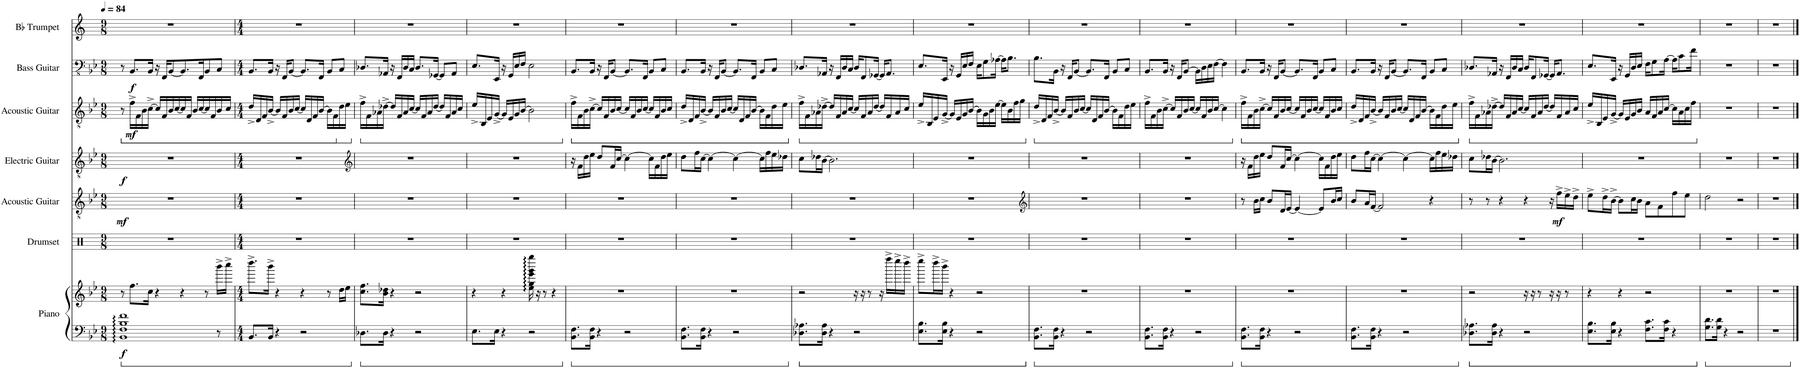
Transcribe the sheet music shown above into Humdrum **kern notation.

**kern	**kern	**dynam	**kern	**kern	**dynam	**kern	**dynam	**kern	**dynam	**kern	**dynam	**kern
*part7	*part7	*part7	*part6	*part5	*part5	*part4	*part4	*part3	*part3	*part2	*part2	*part1
*staff8	*staff7	*staff7/8	*staff6	*staff5	*staff5	*staff4	*staff4	*staff3	*staff3	*staff2	*staff2	*staff1
*I"Piano	*	*	*I"Drumset	*I"Acoustic Guitar	*	*I"Electric Guitar	*	*I"Acoustic Guitar	*	*I"Bass Guitar	*	*I"Bb Trumpet
*I'Pno.	*	*	*I'Drs.	*I'Guit.	*	*I'El. Guit.	*	*I'Guit.	*	*I'B. Guit.	*	*I'Bb Tpt.
*clefF4	*clefG2	*	*clefX	*clefGv2	*	*clefGv2	*	*clefGv2	*	*clefFv4	*	*clefG2
*	*	*	*	*	*	*	*	*	*	*	*	*Trd1c2
*k[b-e-]	*k[b-e-]	*	*k[b-e-]	*k[b-e-]	*	*k[b-e-]	*	*k[b-e-]	*	*k[b-e-]	*	*k[]
*M9/8	*M9/8	*	*M9/8	*M9/8	*	*M9/8	*	*M9/8	*	*M9/8	*	*M9/8
*MM84	*MM84	*	*MM84	*MM84	*	*MM84	*	*MM84	*	*MM84	*	*MM84
*	*	*	*	*	*	*	*	*ped	*	*	*	*
=1	=1	=1	=1	=1	=1	=1	=1	=1	=1	=1	=1	=1
!	!	!LO:DY:b=2	!	!	!LO:DY:b	!	!LO:DY:b	!	!	!	!	!
1BB-:: 1F:: 1B-:: 1f::	8r	f	8%9r	8%9r	mf	8%9r	f	8r	.	8r	.	8%9r
*	*	*	*	*	*	*	*	*ped	*	*	*	*
!	!	!	!	!	!	!	!	!	!LO:DY:b	!	!LO:DY:b	!
.	8.ff\L	.	.	.	.	.	.	16f^\LL	mf	8.BBB-/L	f	.
.	.	.	.	.	.	.	.	16F\	.	.	.	.
.	.	.	.	.	.	.	.	16B-\	.	.	.	.
.	16cc\Jk	.	.	.	.	.	.	[16c^\JJ	.	16BBB-/Jk	.	.
.	4r	.	.	.	.	.	.	16c/LL]	.	16r	.	.
.	.	.	.	.	.	.	.	16F/	.	16FFF/KL	.	.
.	.	.	.	.	.	.	.	16B-/	.	[8BBB-/	.	.
.	.	.	.	.	.	.	.	[16c/	.	.	.	.
.	4r	.	.	.	.	.	.	16c/]	.	8.BBB-/]	.	.
.	.	.	.	.	.	.	.	16F/JJ	.	.	.	.
.	.	.	.	.	.	.	.	16B-/LL	.	.	.	.
.	.	.	.	.	.	.	.	[16c/	.	16FFF/K	.	.
.	8r	.	.	.	.	.	.	16c/]	.	8BBB-/	.	.
.	.	.	.	.	.	.	.	16F/	.	.	.	.
8r	16bbb-^\LL	.	.	.	.	.	.	16B-/	.	8CC/J	.	.
.	16cccc^\JJ	.	.	.	.	.	.	16c/JJ	.	.	.	.
=2	=2	=2	=2	=2	=2	=2	=2	=2	=2	=2	=2	=2
*M4/4	*M4/4	*	*M4/4	*M4/4	*	*M4/4	*	*M4/4	*	*M4/4	*	*M4/4
8.BB-/L	8.dddd^\L	.	1r	1r	.	1r	.	16d^/LL	.	8.BBB-/L	.	1r
.	.	.	.	.	.	.	.	16D/	.	.	.	.
.	.	.	.	.	.	.	.	16F/	.	.	.	.
16BB-/Jk	16bbb-^\Jk	.	.	.	.	.	.	[16B-^/JJ	.	16BBB-/Jk	.	.
4r	4r	.	.	.	.	.	.	16B-/LL]	.	16r	.	.
.	.	.	.	.	.	.	.	16F/	.	16FFF/KL	.	.
.	.	.	.	.	.	.	.	16B-/	.	[8BBB-/J	.	.
.	.	.	.	.	.	.	.	[16c/JJ	.	.	.	.
2r	4r	.	.	.	.	.	.	16c/LL]	.	8.BBB-/L]	.	.
.	.	.	.	.	.	.	.	16D/	.	.	.	.
.	.	.	.	.	.	.	.	16F/	.	.	.	.
.	.	.	.	.	.	.	.	[16B-/JJ	.	16FFF/Jk	.	.
.	8r	.	.	.	.	.	.	16B-\LL]	.	8BBB-/L	.	.
.	.	.	.	.	.	.	.	16F\	.	.	.	.
*	*	*	*	*	*	*	*	*Xped	*	*	*	*
.	16dd\LL	.	.	.	.	.	.	16d\	.	8CC/J	.	.
.	16ee-\JJ	.	.	.	.	.	.	16e-\JJ	.	.	.	.
=3	=3	=3	=3	=3	=3	=3	=3	=3	=3	=3	=3	=3
*	*	*	*	*	*	*clefG2	*	*	*	*	*	*
*	*	*	*	*	*	*	*	*Xped	*	*	*	*
*	*	*	*	*	*	*	*	*ped	*	*	*	*
8.D-X\L	8.cc\ 8.ff\L	.	1r	1r	.	1r	.	16f^\LL	.	8.DD-X/L	.	1r
.	.	.	.	.	.	.	.	16F\	.	.	.	.
.	.	.	.	.	.	.	.	16A-X\	.	.	.	.
16D-\Jk	16b-\ 16dd-X\Jk	.	.	.	.	.	.	[16d-X^\JJ	.	16AAA-X/Jk	.	.
4r	4r	.	.	.	.	.	.	16d-/LL]	.	16r	.	.
.	.	.	.	.	.	.	.	16F/	.	16FFF/LL	.	.
.	.	.	.	.	.	.	.	16A-/	.	16DD-/	.	.
.	.	.	.	.	.	.	.	[16c/JJ	.	16CC/JJ	.	.
2r	2r	.	.	.	.	.	.	16c/LL]	.	8.DD-/L	.	.
.	.	.	.	.	.	.	.	16F/	.	.	.	.
.	.	.	.	.	.	.	.	16A-/	.	.	.	.
.	.	.	.	.	.	.	.	[16d-/JJ	.	[16GGG-X/Jk	.	.
.	.	.	.	.	.	.	.	16d-/LL]	.	8GGG-/L]	.	.
.	.	.	.	.	.	.	.	16F/	.	.	.	.
.	.	.	.	.	.	.	.	16A-/	.	8AAA-/J	.	.
.	.	.	.	.	.	.	.	16c/JJ	.	.	.	.
=4	=4	=4	=4	=4	=4	=4	=4	=4	=4	=4	=4	=4
8.E-\L	4r	.	1r	1r	.	1r	.	16e-^/LL	.	8.EE-/L	.	1r
.	.	.	.	.	.	.	.	16BB-/	.	.	.	.
.	.	.	.	.	.	.	.	16E-/	.	.	.	.
16E-\Jk	.	.	.	.	.	.	.	[16G^/JJ	.	16EEE-/Jk	.	.
4r	4r	.	.	.	.	.	.	16G/LL]	.	16r	.	.
.	.	.	.	.	.	.	.	16E-/	.	16GGG/LL	.	.
.	.	.	.	.	.	.	.	16G/	.	16EE-/	.	.
.	.	.	.	.	.	.	.	[16B-/JJ	.	16FF/JJ	.	.
2r	16ee-\:: 16gg\:: 16eee-\:: 16ggg\:: 16gggg\::	.	.	.	.	.	.	2B-\]	.	2EE-\	.	.
.	16r	.	.	.	.	.	.	.	.	.	.	.
.	8r	.	.	.	.	.	.	.	.	.	.	.
.	4r	.	.	.	.	.	.	.	.	.	.	.
=5	=5	=5	=5	=5	=5	=5	=5	=5	=5	=5	=5	=5
*	*	*	*	*	*	*	*	*Xped	*	*	*	*
*	*	*	*	*	*	*	*	*ped	*	*	*	*
8.BB-\ 8.F\L	1r	.	1r	1r	.	16r	.	16f^\LL	.	8.BBB-/L	.	1r
*	*	*	*	*	*	*	*	*ped	*	*	*	*
.	.	.	.	.	.	16f\LL	.	16F\	.	.	.	.
.	.	.	.	.	.	16dd\	.	16B-\	.	.	.	.
16BB-\ 16F\Jk	.	.	.	.	.	16ee-\JJ	.	[16c^\JJ	.	16BBB-/Jk	.	.
4r	.	.	.	.	.	8dd/L	.	16c/LL]	.	16r	.	.
.	.	.	.	.	.	.	.	16F/	.	16FFF/KL	.	.
.	.	.	.	.	.	16f/L	.	16B-/	.	[8BBB-/J	.	.
.	.	.	.	.	.	[16cc/JJ	.	[16c/JJ	.	.	.	.
2r	.	.	.	.	.	4cc\_	.	16c/LL]	.	8.BBB-/L]	.	.
.	.	.	.	.	.	.	.	16F/	.	.	.	.
.	.	.	.	.	.	.	.	16B-/	.	.	.	.
.	.	.	.	.	.	.	.	[16c/JJ	.	16FFF/Jk	.	.
.	.	.	.	.	.	16cc\LL]	.	16c/LL]	.	8BBB-/L	.	.
.	.	.	.	.	.	16f\	.	16F/	.	.	.	.
.	.	.	.	.	.	16dd\	.	16B-/	.	8CC/J	.	.
.	.	.	.	.	.	16ee-\JJ	.	16c/JJ	.	.	.	.
=6	=6	=6	=6	=6	=6	=6	=6	=6	=6	=6	=6	=6
8.BB-\ 8.F\L	1r	.	1r	1r	.	8dd\L	.	16d^/LL	.	8.BBB-/L	.	1r
.	.	.	.	.	.	.	.	16D/	.	.	.	.
.	.	.	.	.	.	16ff\L	.	16F/	.	.	.	.
16BB-\ 16F\Jk	.	.	.	.	.	[16cc\JJ	.	[16B-^/JJ	.	16BBB-/Jk	.	.
4r	.	.	.	.	.	4cc\_	.	16B-/LL]	.	16r	.	.
.	.	.	.	.	.	.	.	16F/	.	16FFF/KL	.	.
.	.	.	.	.	.	.	.	16B-/	.	[8BBB-/J	.	.
.	.	.	.	.	.	.	.	[16c/JJ	.	.	.	.
2r	.	.	.	.	.	4cc\_	.	16c/LL]	.	8.BBB-/L]	.	.
.	.	.	.	.	.	.	.	16D/	.	.	.	.
.	.	.	.	.	.	.	.	16F/	.	.	.	.
.	.	.	.	.	.	.	.	[16B-/JJ	.	16FFF/Jk	.	.
.	.	.	.	.	.	16cc\LL]	.	16B-\LL]	.	8BBB-/L	.	.
.	.	.	.	.	.	16ff\	.	16F\	.	.	.	.
.	.	.	.	.	.	16ee-\	.	16d\	.	8CC/J	.	.
.	.	.	.	.	.	16dd-X\JJ	.	16e-\JJ	.	.	.	.
=7	=7	=7	=7	=7	=7	=7	=7	=7	=7	=7	=7	=7
*	*	*	*	*	*	*	*	*Xped	*	*	*	*
*	*	*	*	*	*	*	*	*Xped	*	*	*	*
*	*	*	*	*	*	*	*	*ped	*	*	*	*
8.D-X\ 8.A-X\L	2r	.	1r	1r	.	8cc\L	.	16f^\LL	.	8.DD-X/L	.	1r
.	.	.	.	.	.	.	.	16F\	.	.	.	.
.	.	.	.	.	.	16dd-X\L	.	16A-X\	.	.	.	.
16D-\ 16A-\Jk	.	.	.	.	.	[16b-\JJ	.	[16d-X^\JJ	.	16AAA-X/Jk	.	.
4r	.	.	.	.	.	2.b-\]	.	16d-/LL]	.	16r	.	.
.	.	.	.	.	.	.	.	16F/	.	16FFF/LL	.	.
.	.	.	.	.	.	.	.	16A-/	.	16DD-/	.	.
.	.	.	.	.	.	.	.	[16c/JJ	.	16CC/JJ	.	.
2r	16r	.	.	.	.	.	.	16c/LL]	.	16DD-/KL	.	.
.	16r	.	.	.	.	.	.	16F/	.	8FFF/	.	.
.	8r	.	.	.	.	.	.	16A-/	.	.	.	.
.	.	.	.	.	.	.	.	[16d-/JJ	.	[16GGG-X/Jk	.	.
.	16r	.	.	.	.	.	.	16d-/LL]	.	16GGG-/KL]	.	.
.	16ffff^\LL	.	.	.	.	.	.	16F/	.	8.AAA-/J	.	.
.	16eeee-^\	.	.	.	.	.	.	16A-/	.	.	.	.
.	16dddd^\JJ	.	.	.	.	.	.	16c/JJ	.	.	.	.
=8	=8	=8	=8	=8	=8	=8	=8	=8	=8	=8	=8	=8
8.E-\ 8.B-\L	8eeee-^\L	.	1r	1r	.	1r	.	16e-^/LL	.	8.EE-/L	.	1r
.	.	.	.	.	.	.	.	16BB-/	.	.	.	.
.	16dddd^\L	.	.	.	.	.	.	16E-/	.	.	.	.
16E-\ 16B-\Jk	16bbb-^\JJ	.	.	.	.	.	.	[16G^/JJ	.	16EEE-/Jk	.	.
4r	4r	.	.	.	.	.	.	16G/LL]	.	16r	.	.
.	.	.	.	.	.	.	.	16E-/	.	16GGG/LL	.	.
.	.	.	.	.	.	.	.	16G/	.	16EE-/	.	.
.	.	.	.	.	.	.	.	[16B-/JJ	.	16FF/JJ	.	.
2r	2r	.	.	.	.	.	.	16B-\LL]	.	16EE-\KL	.	.
.	.	.	.	.	.	.	.	16G\	.	8GG\	.	.
.	.	.	.	.	.	.	.	16B-\	.	.	.	.
.	.	.	.	.	.	.	.	[16e-\JJ	.	[16AA-X\Jk	.	.
.	.	.	.	.	.	.	.	16e-\LL]	.	16AA-\KL]	.	.
.	.	.	.	.	.	.	.	16B-\	.	8.BB-\J	.	.
.	.	.	.	.	.	.	.	16f\	.	.	.	.
.	.	.	.	.	.	.	.	16g\JJ	.	.	.	.
=9	=9	=9	=9	=9	=9	=9	=9	=9	=9	=9	=9	=9
*	*	*	*	*clefG2	*	*	*	*	*	*	*	*
*	*	*	*	*	*	*	*	*Xped	*	*	*	*
*	*	*	*	*	*	*	*	*ped	*	*	*	*
8.BB-\ 8.F\L	1r	.	1r	1r	.	1r	.	16d^/LL	.	8.BB-\L	.	1r
.	.	.	.	.	.	.	.	16D/	.	.	.	.
.	.	.	.	.	.	.	.	16F/	.	.	.	.
16BB-\ 16F\Jk	.	.	.	.	.	.	.	[16B-^/JJ	.	16BBB-\Jk	.	.
4r	.	.	.	.	.	.	.	16B-/LL]	.	16r	.	.
.	.	.	.	.	.	.	.	16F/	.	16FFF/KL	.	.
.	.	.	.	.	.	.	.	16B-/	.	[8BBB-/J	.	.
.	.	.	.	.	.	.	.	[16c/JJ	.	.	.	.
2r	.	.	.	.	.	.	.	16c/LL]	.	8.BBB-/L]	.	.
.	.	.	.	.	.	.	.	16D/	.	.	.	.
.	.	.	.	.	.	.	.	16F/	.	.	.	.
.	.	.	.	.	.	.	.	[16B-/JJ	.	16FFF/Jk	.	.
.	.	.	.	.	.	.	.	16B-\LL]	.	8BBB-/L	.	.
.	.	.	.	.	.	.	.	16F\	.	.	.	.
.	.	.	.	.	.	.	.	16d\	.	8CC/J	.	.
.	.	.	.	.	.	.	.	16e-\JJ	.	.	.	.
=10	=10	=10	=10	=10	=10	=10	=10	=10	=10	=10	=10	=10
8.BB-\ 8.F\L	1r	.	1r	1r	.	1r	.	16f^\LL	.	8.BBB-/L	.	1r
.	.	.	.	.	.	.	.	16F\	.	.	.	.
.	.	.	.	.	.	.	.	16B-\	.	.	.	.
16BB-\ 16F\Jk	.	.	.	.	.	.	.	[16c^\JJ	.	16BBB-/Jk	.	.
4r	.	.	.	.	.	.	.	16c/LL]	.	16r	.	.
.	.	.	.	.	.	.	.	16F/	.	16FFF/KL	.	.
.	.	.	.	.	.	.	.	16B-/	.	[8BBB-/J	.	.
.	.	.	.	.	.	.	.	[16c/JJ	.	.	.	.
2r	.	.	.	.	.	.	.	16c/LL]	.	16BBB-\LL]	.	.
.	.	.	.	.	.	.	.	16F/	.	16DD\	.	.
.	.	.	.	.	.	.	.	16B-/	.	16EE-\	.	.
.	.	.	.	.	.	.	.	[16c/JJ	.	[16FF\JJ	.	.
.	.	.	.	.	.	.	.	4c\]	.	4FF\]	.	.
=11	=11	=11	=11	=11	=11	=11	=11	=11	=11	=11	=11	=11
*	*	*	*	*	*	*	*	*Xped	*	*	*	*
*	*	*	*	*	*	*	*	*ped	*	*	*	*
8.BB-\ 8.F\L	1r	.	1r	8r	.	16r	.	16f^\LL	.	8.BBB-/L	.	1r
*	*	*	*	*	*	*	*	*ped	*	*	*	*
.	.	.	.	.	.	16f\LL	.	16F\	.	.	.	.
.	.	.	.	16b-\LL	.	16dd\	.	16B-\	.	.	.	.
16BB-\ 16F\Jk	.	.	.	16cc\JJ	.	16ee-\JJ	.	[16c^\JJ	.	16BBB-/Jk	.	.
4r	.	.	.	8b-/L	.	8dd/L	.	16c/LL]	.	16r	.	.
.	.	.	.	.	.	.	.	16F/	.	16FFF/KL	.	.
.	.	.	.	16d/L	.	16f/L	.	16B-/	.	[8BBB-/J	.	.
.	.	.	.	[16e-/JJ	.	[16cc/JJ	.	[16c/JJ	.	.	.	.
2r	.	.	.	4e-/_	.	4cc\_	.	16c/LL]	.	8.BBB-/L]	.	.
.	.	.	.	.	.	.	.	16F/	.	.	.	.
.	.	.	.	.	.	.	.	16B-/	.	.	.	.
.	.	.	.	.	.	.	.	[16c/JJ	.	16FFF/Jk	.	.
.	.	.	.	8e-/L]	.	16cc\LL]	.	16c/LL]	.	8BBB-/L	.	.
.	.	.	.	.	.	16f\	.	16F/	.	.	.	.
.	.	.	.	16b-/L	.	16dd\	.	16B-/	.	8CC/J	.	.
.	.	.	.	16cc/JJ	.	16ee-\JJ	.	16c/JJ	.	.	.	.
=12	=12	=12	=12	=12	=12	=12	=12	=12	=12	=12	=12	=12
8.BB-\ 8.F\L	1r	.	1r	8b-/L	.	8dd\L	.	16d^/LL	.	8.BBB-/L	.	1r
.	.	.	.	.	.	.	.	16D/	.	.	.	.
.	.	.	.	16a/L	.	16ff\L	.	16F/	.	.	.	.
16BB-\ 16F\Jk	.	.	.	[16f/JJ	.	[16cc\JJ	.	[16B-^/JJ	.	16BBB-/Jk	.	.
4r	.	.	.	2f/]	.	4cc\_	.	16B-/LL]	.	16r	.	.
.	.	.	.	.	.	.	.	16F/	.	16FFF/KL	.	.
.	.	.	.	.	.	.	.	16B-/	.	[8BBB-/J	.	.
.	.	.	.	.	.	.	.	[16c/JJ	.	.	.	.
2r	.	.	.	.	.	4cc\_	.	16c/LL]	.	8.BBB-/L]	.	.
.	.	.	.	.	.	.	.	16D/	.	.	.	.
.	.	.	.	.	.	.	.	16F/	.	.	.	.
.	.	.	.	.	.	.	.	[16B-/JJ	.	16FFF/Jk	.	.
.	.	.	.	4r	.	16cc\LL]	.	16B-\LL]	.	8BBB-/L	.	.
.	.	.	.	.	.	16ff\	.	16F\	.	.	.	.
.	.	.	.	.	.	16ee-\	.	16d\	.	8CC/J	.	.
.	.	.	.	.	.	16dd-X\JJ	.	16e-\JJ	.	.	.	.
=13	=13	=13	=13	=13	=13	=13	=13	=13	=13	=13	=13	=13
*	*	*	*	*	*	*	*	*Xped	*	*	*	*
*	*	*	*	*	*	*	*	*Xped	*	*	*	*
*	*	*	*	*	*	*	*	*ped	*	*	*	*
8.D-X\ 8.A-X\L	2r	.	1r	8r	.	8cc\L	.	16f^\LL	.	8.DD-X/L	.	1r
.	.	.	.	.	.	.	.	16F\	.	.	.	.
.	.	.	.	8r	.	16dd-X\L	.	16A-X\	.	.	.	.
16D-\ 16A-\Jk	.	.	.	.	.	[16b-\JJ	.	[16d-X^\JJ	.	16AAA-X/Jk	.	.
4r	.	.	.	4r	.	2.b-\]	.	16d-/LL]	.	16r	.	.
.	.	.	.	.	.	.	.	16F/	.	16FFF/LL	.	.
.	.	.	.	.	.	.	.	16A-/	.	16DD-/	.	.
.	.	.	.	.	.	.	.	[16c/JJ	.	16CC/JJ	.	.
2r	16r	.	.	4r	.	.	.	16c/LL]	.	16DD-/KL	.	.
.	16r	.	.	.	.	.	.	16F/	.	8FFF/	.	.
.	8r	.	.	.	.	.	.	16A-/	.	.	.	.
.	.	.	.	.	.	.	.	[16d-/JJ	.	[16GGG-X/Jk	.	.
.	16r	.	.	16r	.	.	.	16d-/LL]	.	16GGG-/KL]	.	.
!	!	!	!	!	!LO:DY:b	!	!	!	!	!	!	!
.	16r	.	.	16ff^\LL	mf	.	.	16F/	.	8.AAA-/J	.	.
.	8r	.	.	16ee-^\	.	.	.	16A-/	.	.	.	.
.	.	.	.	16dd^\JJ	.	.	.	16c/JJ	.	.	.	.
=14	=14	=14	=14	=14	=14	=14	=14	=14	=14	=14	=14	=14
8.E-\ 8.B-\L	4r	.	1r	8ee-^\L	.	1r	.	16e-^/LL	.	8.EE-/L	.	1r
.	.	.	.	.	.	.	.	16BB-/	.	.	.	.
.	.	.	.	16dd^\L	.	.	.	16E-/	.	.	.	.
16E-\ 16B-\Jk	.	.	.	[16b-^\JJ	.	.	.	[16G^/JJ	.	16EEE-/Jk	.	.
4r	4r	.	.	8b-\L]	.	.	.	16G/LL]	.	16r	.	.
.	.	.	.	.	.	.	.	16E-/	.	16GGG/LL	.	.
.	.	.	.	16cc\L	.	.	.	16G/	.	16DD/	.	.
.	.	.	.	16b-\JJ	.	.	.	16B-/JJ	.	16EE-/JJ	.	.
8.F\ 8.c\L	2r	.	.	8a\L	.	.	.	16A/LL	.	16FF\KL	.	.
.	.	.	.	.	.	.	.	16F/	.	8GG\	.	.
.	.	.	.	8f\	.	.	.	16A/	.	.	.	.
16F\ 16c\Jk	.	.	.	.	.	.	.	[16c/JJ	.	[16AA\Jk	.	.
4r	.	.	.	8ff\	.	.	.	16c\LL]	.	16AA\KL]	.	.
.	.	.	.	.	.	.	.	16A\	.	8C\	.	.
.	.	.	.	8ee-\J	.	.	.	16c\	.	.	.	.
.	.	.	.	.	.	.	.	16f\JJ	.	16F\Jk	.	.
=15	=15	=15	=15	=15	=15	=15	=15	=15	=15	=15	=15	=15
*	*	*	*	*	*	*	*	*Xped	*	*	*	*
8.G\ 8.d\L	1r	.	1r	2dd\	.	1r	.	1r	.	1r	.	1r
16G\ 16d\Jk	.	.	.	.	.	.	.	.	.	.	.	.
4r	.	.	.	.	.	.	.	.	.	.	.	.
2r	.	.	.	2r	.	.	.	.	.	.	.	.
=16	=16	=16	=16	=16	=16	=16	=16	=16	=16	=16	=16	=16
1r	1r	.	1r	1r	.	1r	.	1r	.	1r	.	1r
==	==	==	==	==	==	==	==	==	==	==	==	==
*-	*-	*-	*-	*-	*-	*-	*-	*-	*-	*-	*-	*-
